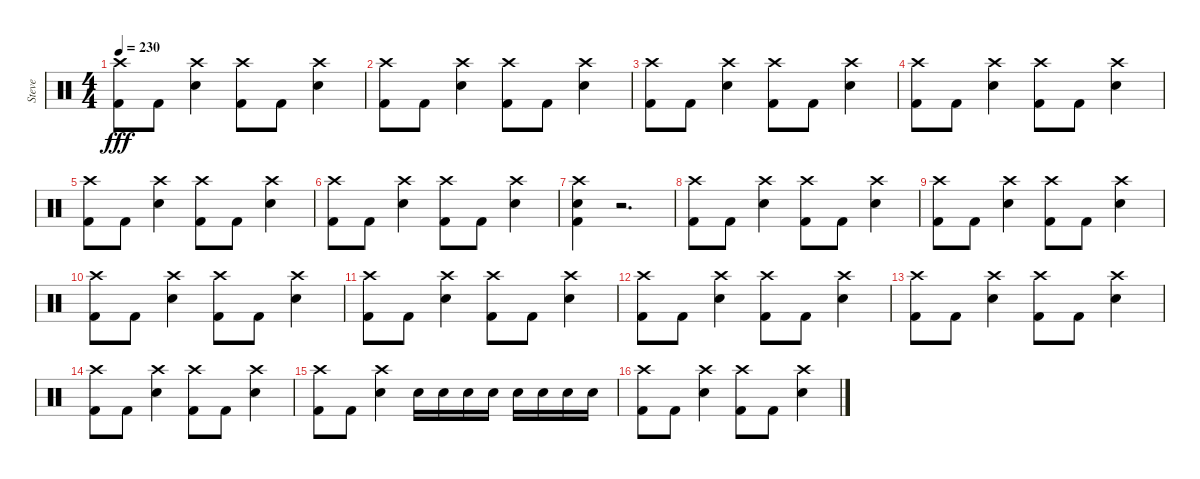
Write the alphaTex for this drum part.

\track ("Steve" "Steve") {instrument percussion}
\staff {score}
\articulation defaults
\ts (4 4)
\tempo 230
\clef neutral
\ks c
("Crash high (hit)" "Kick (hit) 2").8{dy fff} "Kick (hit) 2".8 ("Crash high (hit)" "Electric Snare (hit)").4 ("Crash high (hit)" "Kick (hit) 2").8 "Kick (hit) 2".8 ("Crash high (hit)" "Electric Snare (hit)").4 |
("Crash high (hit)" "Kick (hit) 2").8 "Kick (hit) 2".8 ("Crash high (hit)" "Electric Snare (hit)").4 ("Crash high (hit)" "Kick (hit) 2").8 "Kick (hit) 2".8 ("Crash high (hit)" "Electric Snare (hit)").4 |
("Crash high (hit)" "Kick (hit) 2").8 "Kick (hit) 2".8 ("Crash high (hit)" "Electric Snare (hit)").4 ("Crash high (hit)" "Kick (hit) 2").8 "Kick (hit) 2".8 ("Crash high (hit)" "Electric Snare (hit)").4 |
("Crash high (hit)" "Kick (hit) 2").8 "Kick (hit) 2".8 ("Crash high (hit)" "Electric Snare (hit)").4 ("Crash high (hit)" "Kick (hit) 2").8 "Kick (hit) 2".8 ("Crash high (hit)" "Electric Snare (hit)").4 |
("Crash high (hit)" "Kick (hit) 2").8 "Kick (hit) 2".8 ("Crash high (hit)" "Electric Snare (hit)").4 ("Crash high (hit)" "Kick (hit) 2").8 "Kick (hit) 2".8 ("Crash high (hit)" "Electric Snare (hit)").4 |
("Crash high (hit)" "Kick (hit) 2").8 "Kick (hit) 2".8 ("Crash high (hit)" "Electric Snare (hit)").4 ("Crash high (hit)" "Kick (hit) 2").8 "Kick (hit) 2".8 ("Crash high (hit)" "Electric Snare (hit)").4 |
("Crash high (hit)" "Electric Snare (hit)" "Kick (hit) 2").4 r.2{d} |
("Crash high (hit)" "Kick (hit) 2").8 "Kick (hit) 2".8 ("Crash high (hit)" "Electric Snare (hit)").4 ("Crash high (hit)" "Kick (hit) 2").8 "Kick (hit) 2".8 ("Crash high (hit)" "Electric Snare (hit)").4 |
("Crash high (hit)" "Kick (hit) 2").8 "Kick (hit) 2".8 ("Crash high (hit)" "Electric Snare (hit)").4 ("Crash high (hit)" "Kick (hit) 2").8 "Kick (hit) 2".8 ("Crash high (hit)" "Electric Snare (hit)").4 |
("Crash high (hit)" "Kick (hit) 2").8 "Kick (hit) 2".8 ("Crash high (hit)" "Electric Snare (hit)").4 ("Crash high (hit)" "Kick (hit) 2").8 "Kick (hit) 2".8 ("Crash high (hit)" "Electric Snare (hit)").4 |
("Crash high (hit)" "Kick (hit) 2").8 "Kick (hit) 2".8 ("Crash high (hit)" "Electric Snare (hit)").4 ("Crash high (hit)" "Kick (hit) 2").8 "Kick (hit) 2".8 ("Crash high (hit)" "Electric Snare (hit)").4 |
("Crash high (hit)" "Kick (hit) 2").8 "Kick (hit) 2".8 ("Crash high (hit)" "Electric Snare (hit)").4 ("Crash high (hit)" "Kick (hit) 2").8 "Kick (hit) 2".8 ("Crash high (hit)" "Electric Snare (hit)").4 |
("Crash high (hit)" "Kick (hit) 2").8 "Kick (hit) 2".8 ("Crash high (hit)" "Electric Snare (hit)").4 ("Crash high (hit)" "Kick (hit) 2").8 "Kick (hit) 2".8 ("Crash high (hit)" "Electric Snare (hit)").4 |
("Crash high (hit)" "Kick (hit) 2").8 "Kick (hit) 2".8 ("Crash high (hit)" "Electric Snare (hit)").4 ("Crash high (hit)" "Kick (hit) 2").8 "Kick (hit) 2".8 ("Crash high (hit)" "Electric Snare (hit)").4 |
("Crash high (hit)" "Kick (hit) 2").8 "Kick (hit) 2".8 ("Crash high (hit)" "Electric Snare (hit)").4 "Electric Snare (hit)".16 "Electric Snare (hit)".16 "Electric Snare (hit)".16 "Electric Snare (hit)".16 "Electric Snare (hit)".16 "Electric Snare (hit)".16 "Electric Snare (hit)".16 "Electric Snare (hit)".16 |
("Crash high (hit)" "Kick (hit) 2").8 "Kick (hit) 2".8 ("Crash high (hit)" "Electric Snare (hit)").4 ("Crash high (hit)" "Kick (hit) 2").8 "Kick (hit) 2".8 ("Crash high (hit)" "Electric Snare (hit)").4
